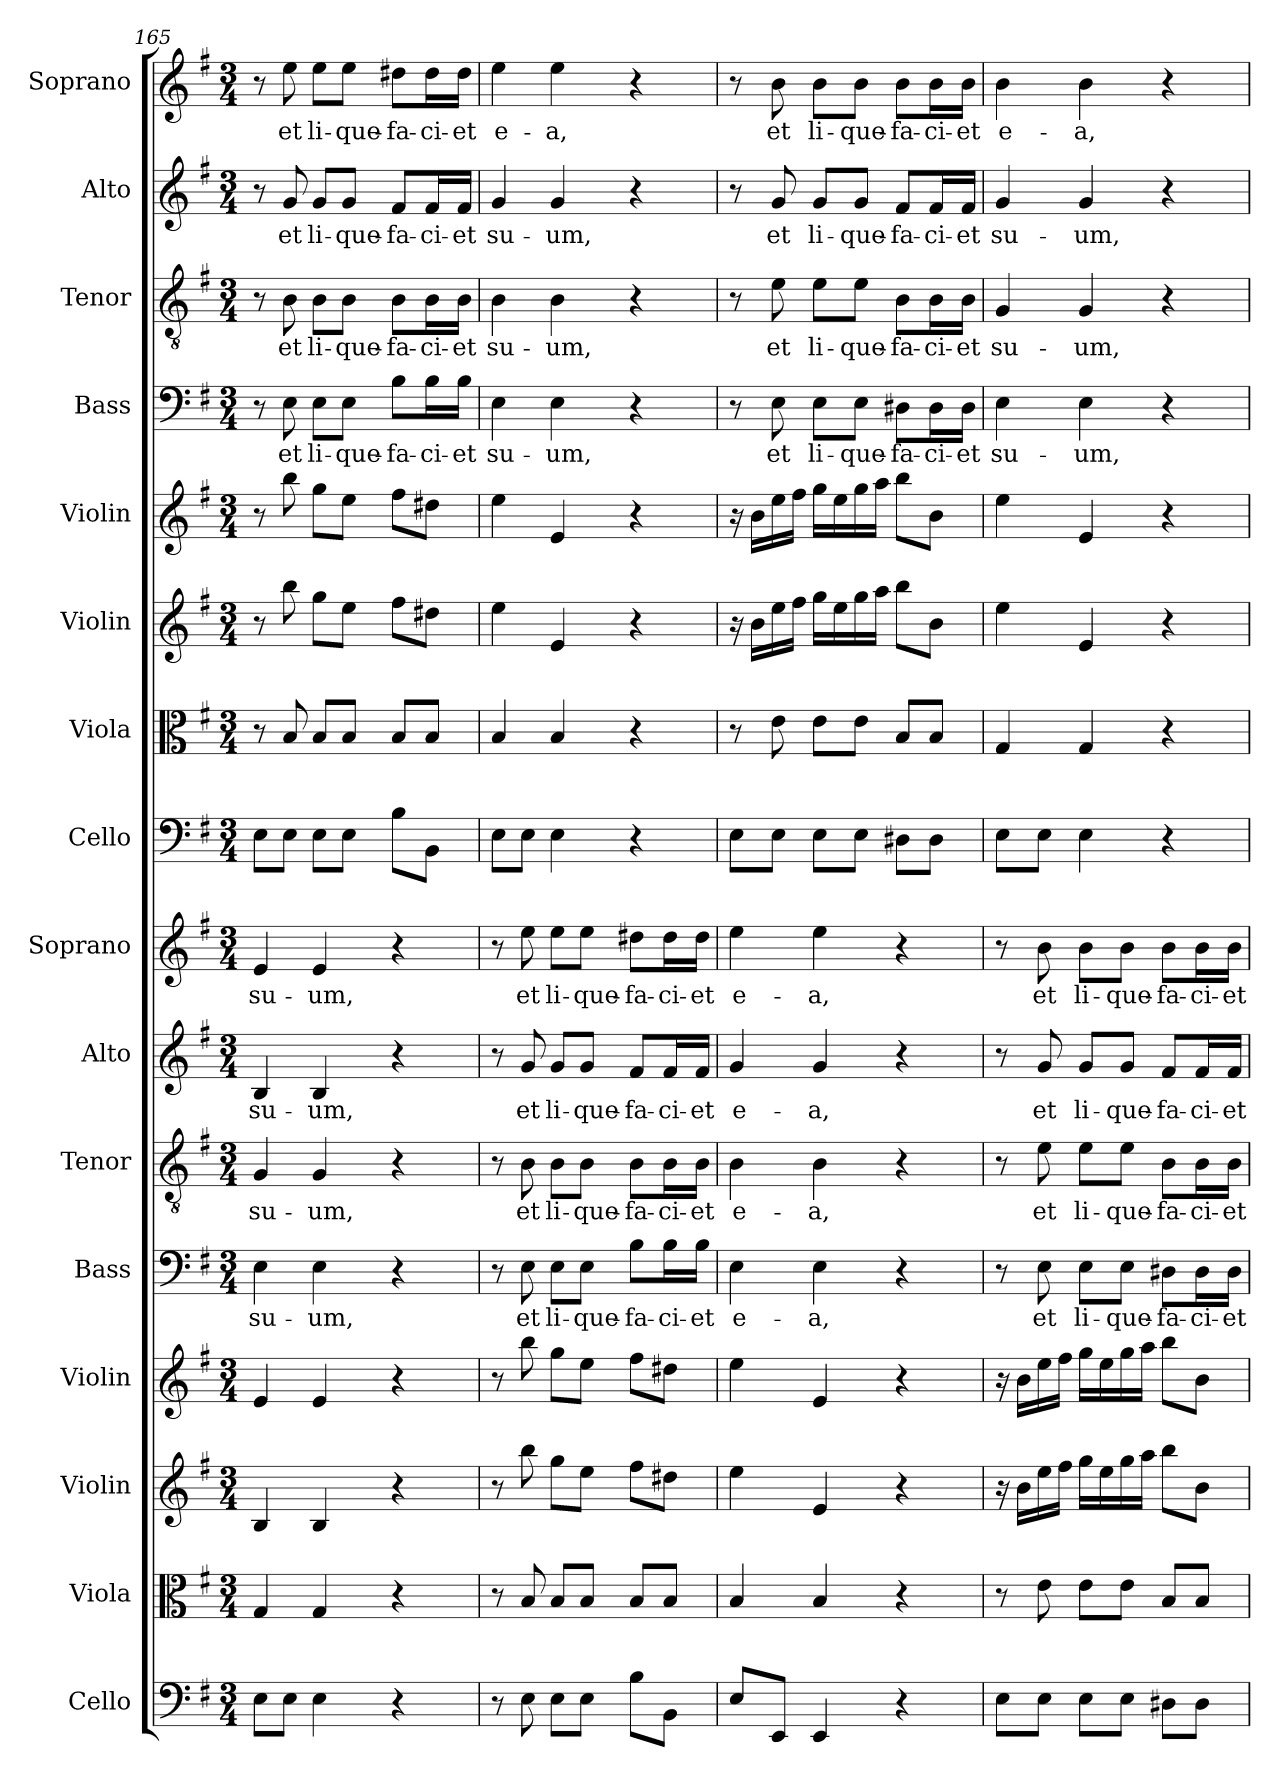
**kern	**kern	**kern	**kern	**kern	**text	**kern	**text	**kern	**text	**kern	**text	**kern	**kern	**kern	**kern	**kern	**text	**kern	**text	**kern	**text	**kern	**text
*part16	*part15	*part14	*part13	*part12	*part12	*part11	*part11	*part10	*part10	*part9	*part9	*part8	*part7	*part6	*part5	*part4	*part4	*part3	*part3	*part2	*part2	*part1	*part1
*staff16	*staff15	*staff14	*staff13	*staff12	*staff12	*staff11	*staff11	*staff10	*staff10	*staff9	*staff9	*staff8	*staff7	*staff6	*staff5	*staff4	*staff4	*staff3	*staff3	*staff2	*staff2	*staff1	*staff1
*I"Cello	*I"Viola	*I"Violin	*I"Violin	*I"Bass	*	*I"Tenor	*	*I"Alto	*	*I"Soprano	*	*I"Cello	*I"Viola	*I"Violin	*I"Violin	*I"Bass	*	*I"Tenor	*	*I"Alto	*	*I"Soprano	*
*	*I'Vla.	*I'Vln.	*I'Vln.	*I'B	*	*I'T	*	*I'A	*	*I'S	*	*	*I'Vla.	*I'Vln.	*I'Vln.	*I'B	*	*I'T	*	*I'A	*	*I'S	*
*clefF4	*clefC3	*clefG2	*clefG2	*clefF4	*	*clefGv2	*	*clefG2	*	*clefG2	*	*clefF4	*clefC3	*clefG2	*clefG2	*clefF4	*	*clefGv2	*	*clefG2	*	*clefG2	*
*k[f#]	*k[f#]	*k[f#]	*k[f#]	*k[f#]	*	*k[f#]	*	*k[f#]	*	*k[f#]	*	*k[f#]	*k[f#]	*k[f#]	*k[f#]	*k[f#]	*	*k[f#]	*	*k[f#]	*	*k[f#]	*
*e:	*e:	*e:	*e:	*e:	*	*e:	*	*e:	*	*e:	*	*e:	*e:	*e:	*e:	*e:	*	*e:	*	*e:	*	*e:	*
*M3/4	*M3/4	*M3/4	*M3/4	*M3/4	*	*M3/4	*	*M3/4	*	*M3/4	*	*M3/4	*M3/4	*M3/4	*M3/4	*M3/4	*	*M3/4	*	*M3/4	*	*M3/4	*
=165	=165	=165	=165	=165	=165	=165	=165	=165	=165	=165	=165	=165	=165	=165	=165	=165	=165	=165	=165	=165	=165	=165	=165
!	!	!	!	!	!LO:LY:b	!	!	!	!	!	!	!	!	!	!	!	!	!	!	!	!	!	!
!	!	!	!	!	!	!	!LO:LY:b	!	!	!	!	!	!	!	!	!	!	!	!	!	!	!	!
!	!	!	!	!	!	!	!	!	!LO:LY:b	!	!	!	!	!	!	!	!	!	!	!	!	!	!
!	!	!	!	!	!	!	!	!	!	!	!LO:LY:b	!	!	!	!	!	!	!	!	!	!	!	!
8E\L	4G/	4B/	4e/	4E\	su-	4G/	su-	4B/	su-	4e/	su-	8E\L	8r	8r	8r	8r	.	8r	.	8r	.	8r	.
!	!	!	!	!	!	!	!	!	!	!	!	!	!	!	!	!	!LO:LY:b	!	!	!	!	!	!
!	!	!	!	!	!	!	!	!	!	!	!	!	!	!	!	!	!	!	!LO:LY:b	!	!	!	!
!	!	!	!	!	!	!	!	!	!	!	!	!	!	!	!	!	!	!	!	!	!LO:LY:b	!	!
!	!	!	!	!	!	!	!	!	!	!	!	!	!	!	!	!	!	!	!	!	!	!	!LO:LY:b
8E\J	.	.	.	.	.	.	.	.	.	.	.	8E\J	8B/	8bb\	8bb\	8E\	et	8B\	et	8g/	et	8ee\	et
!	!	!	!	!	!LO:LY:b	!	!	!	!	!	!	!	!	!	!	!	!	!	!	!	!	!	!
!	!	!	!	!	!	!	!LO:LY:b	!	!	!	!	!	!	!	!	!	!	!	!	!	!	!	!
!	!	!	!	!	!	!	!	!	!LO:LY:b	!	!	!	!	!	!	!	!	!	!	!	!	!	!
!	!	!	!	!	!	!	!	!	!	!	!LO:LY:b	!	!	!	!	!	!	!	!	!	!	!	!
!	!	!	!	!	!	!	!	!	!	!	!	!	!	!	!	!	!LO:LY:b	!	!	!	!	!	!
!	!	!	!	!	!	!	!	!	!	!	!	!	!	!	!	!	!	!	!LO:LY:b	!	!	!	!
!	!	!	!	!	!	!	!	!	!	!	!	!	!	!	!	!	!	!	!	!	!LO:LY:b	!	!
!	!	!	!	!	!	!	!	!	!	!	!	!	!	!	!	!	!	!	!	!	!	!	!LO:LY:b
4E\	4G/	4B/	4e/	4E\	-um,	4G/	-um,	4B/	-um,	4e/	-um,	8E\L	8B/L	8gg\L	8gg\L	8E\L	li-	8B\L	li-	8g/L	li-	8ee\L	li-
!	!	!	!	!	!	!	!	!	!	!	!	!	!	!	!	!	!LO:LY:b	!	!	!	!	!	!
!	!	!	!	!	!	!	!	!	!	!	!	!	!	!	!	!	!	!	!LO:LY:b	!	!	!	!
!	!	!	!	!	!	!	!	!	!	!	!	!	!	!	!	!	!	!	!	!	!LO:LY:b	!	!
!	!	!	!	!	!	!	!	!	!	!	!	!	!	!	!	!	!	!	!	!	!	!	!LO:LY:b
.	.	.	.	.	.	.	.	.	.	.	.	8E\J	8B/J	8ee\J	8ee\J	8E\J	-que-	8B\J	-que-	8g/J	-que-	8ee\J	-que-
!	!	!	!	!	!	!	!	!	!	!	!	!	!	!	!	!	!LO:LY:b	!	!	!	!	!	!
!	!	!	!	!	!	!	!	!	!	!	!	!	!	!	!	!	!	!	!LO:LY:b	!	!	!	!
!	!	!	!	!	!	!	!	!	!	!	!	!	!	!	!	!	!	!	!	!	!LO:LY:b	!	!
!	!	!	!	!	!	!	!	!	!	!	!	!	!	!	!	!	!	!	!	!	!	!	!LO:LY:b
4r	4r	4r	4r	4r	.	4r	.	4r	.	4r	.	8B\L	8B/L	8ff#\L	8ff#\L	8B\L	-fa-	8B\L	-fa-	8f#/L	-fa-	8dd#X\L	-fa-
!	!	!	!	!	!	!	!	!	!	!	!	!	!	!	!	!	!LO:LY:b	!	!	!	!	!	!
!	!	!	!	!	!	!	!	!	!	!	!	!	!	!	!	!	!	!	!LO:LY:b	!	!	!	!
!	!	!	!	!	!	!	!	!	!	!	!	!	!	!	!	!	!	!	!	!	!LO:LY:b	!	!
!	!	!	!	!	!	!	!	!	!	!	!	!	!	!	!	!	!	!	!	!	!	!	!LO:LY:b
.	.	.	.	.	.	.	.	.	.	.	.	8BB\J	8B/J	8dd#X\J	8dd#X\J	16B\L	-ci-	16B\L	-ci-	16f#/L	-ci-	16dd#\L	-ci-
!	!	!	!	!	!	!	!	!	!	!	!	!	!	!	!	!	!LO:LY:b	!	!	!	!	!	!
!	!	!	!	!	!	!	!	!	!	!	!	!	!	!	!	!	!	!	!LO:LY:b	!	!	!	!
!	!	!	!	!	!	!	!	!	!	!	!	!	!	!	!	!	!	!	!	!	!LO:LY:b	!	!
!	!	!	!	!	!	!	!	!	!	!	!	!	!	!	!	!	!	!	!	!	!	!	!LO:LY:b
.	.	.	.	.	.	.	.	.	.	.	.	.	.	.	.	16B\JJ	-et	16B\JJ	-et	16f#/JJ	-et	16dd#\JJ	-et
=166	=166	=166	=166	=166	=166	=166	=166	=166	=166	=166	=166	=166	=166	=166	=166	=166	=166	=166	=166	=166	=166	=166	=166
!	!	!	!	!	!	!	!	!	!	!	!	!	!	!	!	!	!LO:LY:b	!	!	!	!	!	!
!	!	!	!	!	!	!	!	!	!	!	!	!	!	!	!	!	!	!	!LO:LY:b	!	!	!	!
!	!	!	!	!	!	!	!	!	!	!	!	!	!	!	!	!	!	!	!	!	!LO:LY:b	!	!
!	!	!	!	!	!	!	!	!	!	!	!	!	!	!	!	!	!	!	!	!	!	!	!LO:LY:b
8r	8r	8r	8r	8r	.	8r	.	8r	.	8r	.	8E\L	4B/	4ee\	4ee\	4E\	su-	4B\	su-	4g/	su-	4ee\	e-
!	!	!	!	!	!LO:LY:b	!	!	!	!	!	!	!	!	!	!	!	!	!	!	!	!	!	!
!	!	!	!	!	!	!	!LO:LY:b	!	!	!	!	!	!	!	!	!	!	!	!	!	!	!	!
!	!	!	!	!	!	!	!	!	!LO:LY:b	!	!	!	!	!	!	!	!	!	!	!	!	!	!
!	!	!	!	!	!	!	!	!	!	!	!LO:LY:b	!	!	!	!	!	!	!	!	!	!	!	!
8E\	8B/	8bb\	8bb\	8E\	et	8B\	et	8g/	et	8ee\	et	8E\J	.	.	.	.	.	.	.	.	.	.	.
!	!	!	!	!	!LO:LY:b	!	!	!	!	!	!	!	!	!	!	!	!	!	!	!	!	!	!
!	!	!	!	!	!	!	!LO:LY:b	!	!	!	!	!	!	!	!	!	!	!	!	!	!	!	!
!	!	!	!	!	!	!	!	!	!LO:LY:b	!	!	!	!	!	!	!	!	!	!	!	!	!	!
!	!	!	!	!	!	!	!	!	!	!	!LO:LY:b	!	!	!	!	!	!	!	!	!	!	!	!
!	!	!	!	!	!	!	!	!	!	!	!	!	!	!	!	!	!LO:LY:b	!	!	!	!	!	!
!	!	!	!	!	!	!	!	!	!	!	!	!	!	!	!	!	!	!	!LO:LY:b	!	!	!	!
!	!	!	!	!	!	!	!	!	!	!	!	!	!	!	!	!	!	!	!	!	!LO:LY:b	!	!
!	!	!	!	!	!	!	!	!	!	!	!	!	!	!	!	!	!	!	!	!	!	!	!LO:LY:b
8E\L	8B/L	8gg\L	8gg\L	8E\L	li-	8B\L	li-	8g/L	li-	8ee\L	li-	4E\	4B/	4e/	4e/	4E\	-um,	4B\	-um,	4g/	-um,	4ee\	-a,
!	!	!	!	!	!LO:LY:b	!	!	!	!	!	!	!	!	!	!	!	!	!	!	!	!	!	!
!	!	!	!	!	!	!	!LO:LY:b	!	!	!	!	!	!	!	!	!	!	!	!	!	!	!	!
!	!	!	!	!	!	!	!	!	!LO:LY:b	!	!	!	!	!	!	!	!	!	!	!	!	!	!
!	!	!	!	!	!	!	!	!	!	!	!LO:LY:b	!	!	!	!	!	!	!	!	!	!	!	!
8E\J	8B/J	8ee\J	8ee\J	8E\J	-que-	8B\J	-que-	8g/J	-que-	8ee\J	-que-	.	.	.	.	.	.	.	.	.	.	.	.
!	!	!	!	!	!LO:LY:b	!	!	!	!	!	!	!	!	!	!	!	!	!	!	!	!	!	!
!	!	!	!	!	!	!	!LO:LY:b	!	!	!	!	!	!	!	!	!	!	!	!	!	!	!	!
!	!	!	!	!	!	!	!	!	!LO:LY:b	!	!	!	!	!	!	!	!	!	!	!	!	!	!
!	!	!	!	!	!	!	!	!	!	!	!LO:LY:b	!	!	!	!	!	!	!	!	!	!	!	!
8B\L	8B/L	8ff#\L	8ff#\L	8B\L	-fa-	8B\L	-fa-	8f#/L	-fa-	8dd#X\L	-fa-	4r	4r	4r	4r	4r	.	4r	.	4r	.	4r	.
!	!	!	!	!	!LO:LY:b	!	!	!	!	!	!	!	!	!	!	!	!	!	!	!	!	!	!
!	!	!	!	!	!	!	!LO:LY:b	!	!	!	!	!	!	!	!	!	!	!	!	!	!	!	!
!	!	!	!	!	!	!	!	!	!LO:LY:b	!	!	!	!	!	!	!	!	!	!	!	!	!	!
!	!	!	!	!	!	!	!	!	!	!	!LO:LY:b	!	!	!	!	!	!	!	!	!	!	!	!
8BB\J	8B/J	8dd#X\J	8dd#X\J	16B\L	-ci-	16B\L	-ci-	16f#/L	-ci-	16dd#\L	-ci-	.	.	.	.	.	.	.	.	.	.	.	.
!	!	!	!	!	!LO:LY:b	!	!	!	!	!	!	!	!	!	!	!	!	!	!	!	!	!	!
!	!	!	!	!	!	!	!LO:LY:b	!	!	!	!	!	!	!	!	!	!	!	!	!	!	!	!
!	!	!	!	!	!	!	!	!	!LO:LY:b	!	!	!	!	!	!	!	!	!	!	!	!	!	!
!	!	!	!	!	!	!	!	!	!	!	!LO:LY:b	!	!	!	!	!	!	!	!	!	!	!	!
.	.	.	.	16B\JJ	-et	16B\JJ	-et	16f#/JJ	-et	16dd#\JJ	-et	.	.	.	.	.	.	.	.	.	.	.	.
!!LO:PB:g=z
=167	=167	=167	=167	=167	=167	=167	=167	=167	=167	=167	=167	=167	=167	=167	=167	=167	=167	=167	=167	=167	=167	=167	=167
!	!	!	!	!	!LO:LY:b	!	!	!	!	!	!	!	!	!	!	!	!	!	!	!	!	!	!
!	!	!	!	!	!	!	!LO:LY:b	!	!	!	!	!	!	!	!	!	!	!	!	!	!	!	!
!	!	!	!	!	!	!	!	!	!LO:LY:b	!	!	!	!	!	!	!	!	!	!	!	!	!	!
!	!	!	!	!	!	!	!	!	!	!	!LO:LY:b	!	!	!	!	!	!	!	!	!	!	!	!
8E/L	4B/	4ee\	4ee\	4E\	e-	4B\	e-	4g/	e-	4ee\	e-	8E\L	8r	16r	16r	8r	.	8r	.	8r	.	8r	.
.	.	.	.	.	.	.	.	.	.	.	.	.	.	16b\LL	16b\LL	.	.	.	.	.	.	.	.
!	!	!	!	!	!	!	!	!	!	!	!	!	!	!	!	!	!LO:LY:b	!	!	!	!	!	!
!	!	!	!	!	!	!	!	!	!	!	!	!	!	!	!	!	!	!	!LO:LY:b	!	!	!	!
!	!	!	!	!	!	!	!	!	!	!	!	!	!	!	!	!	!	!	!	!	!LO:LY:b	!	!
!	!	!	!	!	!	!	!	!	!	!	!	!	!	!	!	!	!	!	!	!	!	!	!LO:LY:b
8EE/J	.	.	.	.	.	.	.	.	.	.	.	8E\J	8e\	16ee\	16ee\	8E\	et	8e\	et	8g/	et	8b\	et
.	.	.	.	.	.	.	.	.	.	.	.	.	.	16ff#\JJ	16ff#\JJ	.	.	.	.	.	.	.	.
!	!	!	!	!	!LO:LY:b	!	!	!	!	!	!	!	!	!	!	!	!	!	!	!	!	!	!
!	!	!	!	!	!	!	!LO:LY:b	!	!	!	!	!	!	!	!	!	!	!	!	!	!	!	!
!	!	!	!	!	!	!	!	!	!LO:LY:b	!	!	!	!	!	!	!	!	!	!	!	!	!	!
!	!	!	!	!	!	!	!	!	!	!	!LO:LY:b	!	!	!	!	!	!	!	!	!	!	!	!
!	!	!	!	!	!	!	!	!	!	!	!	!	!	!	!	!	!LO:LY:b	!	!	!	!	!	!
!	!	!	!	!	!	!	!	!	!	!	!	!	!	!	!	!	!	!	!LO:LY:b	!	!	!	!
!	!	!	!	!	!	!	!	!	!	!	!	!	!	!	!	!	!	!	!	!	!LO:LY:b	!	!
!	!	!	!	!	!	!	!	!	!	!	!	!	!	!	!	!	!	!	!	!	!	!	!LO:LY:b
4EE/	4B/	4e/	4e/	4E\	-a,	4B\	-a,	4g/	-a,	4ee\	-a,	8E\L	8e\L	16gg\LL	16gg\LL	8E\L	li-	8e\L	li-	8g/L	li-	8b\L	li-
.	.	.	.	.	.	.	.	.	.	.	.	.	.	16ee\	16ee\	.	.	.	.	.	.	.	.
!	!	!	!	!	!	!	!	!	!	!	!	!	!	!	!	!	!LO:LY:b	!	!	!	!	!	!
!	!	!	!	!	!	!	!	!	!	!	!	!	!	!	!	!	!	!	!LO:LY:b	!	!	!	!
!	!	!	!	!	!	!	!	!	!	!	!	!	!	!	!	!	!	!	!	!	!LO:LY:b	!	!
!	!	!	!	!	!	!	!	!	!	!	!	!	!	!	!	!	!	!	!	!	!	!	!LO:LY:b
.	.	.	.	.	.	.	.	.	.	.	.	8E\J	8e\J	16gg\	16gg\	8E\J	-que-	8e\J	-que-	8g/J	-que-	8b\J	-que-
.	.	.	.	.	.	.	.	.	.	.	.	.	.	16aa\JJ	16aa\JJ	.	.	.	.	.	.	.	.
!	!	!	!	!	!	!	!	!	!	!	!	!	!	!	!	!	!LO:LY:b	!	!	!	!	!	!
!	!	!	!	!	!	!	!	!	!	!	!	!	!	!	!	!	!	!	!LO:LY:b	!	!	!	!
!	!	!	!	!	!	!	!	!	!	!	!	!	!	!	!	!	!	!	!	!	!LO:LY:b	!	!
!	!	!	!	!	!	!	!	!	!	!	!	!	!	!	!	!	!	!	!	!	!	!	!LO:LY:b
4r	4r	4r	4r	4r	.	4r	.	4r	.	4r	.	8D#X\L	8B/L	8bb\L	8bb\L	8D#X\L	-fa-	8B\L	-fa-	8f#/L	-fa-	8b\L	-fa-
!	!	!	!	!	!	!	!	!	!	!	!	!	!	!	!	!	!LO:LY:b	!	!	!	!	!	!
!	!	!	!	!	!	!	!	!	!	!	!	!	!	!	!	!	!	!	!LO:LY:b	!	!	!	!
!	!	!	!	!	!	!	!	!	!	!	!	!	!	!	!	!	!	!	!	!	!LO:LY:b	!	!
!	!	!	!	!	!	!	!	!	!	!	!	!	!	!	!	!	!	!	!	!	!	!	!LO:LY:b
.	.	.	.	.	.	.	.	.	.	.	.	8D#\J	8B/J	8b\J	8b\J	16D#\L	-ci-	16B\L	-ci-	16f#/L	-ci-	16b\L	-ci-
!	!	!	!	!	!	!	!	!	!	!	!	!	!	!	!	!	!LO:LY:b	!	!	!	!	!	!
!	!	!	!	!	!	!	!	!	!	!	!	!	!	!	!	!	!	!	!LO:LY:b	!	!	!	!
!	!	!	!	!	!	!	!	!	!	!	!	!	!	!	!	!	!	!	!	!	!LO:LY:b	!	!
!	!	!	!	!	!	!	!	!	!	!	!	!	!	!	!	!	!	!	!	!	!	!	!LO:LY:b
.	.	.	.	.	.	.	.	.	.	.	.	.	.	.	.	16D#\JJ	-et	16B\JJ	-et	16f#/JJ	-et	16b\JJ	-et
=168	=168	=168	=168	=168	=168	=168	=168	=168	=168	=168	=168	=168	=168	=168	=168	=168	=168	=168	=168	=168	=168	=168	=168
!	!	!	!	!	!	!	!	!	!	!	!	!	!	!	!	!	!LO:LY:b	!	!	!	!	!	!
!	!	!	!	!	!	!	!	!	!	!	!	!	!	!	!	!	!	!	!LO:LY:b	!	!	!	!
!	!	!	!	!	!	!	!	!	!	!	!	!	!	!	!	!	!	!	!	!	!LO:LY:b	!	!
!	!	!	!	!	!	!	!	!	!	!	!	!	!	!	!	!	!	!	!	!	!	!	!LO:LY:b
8E\L	8r	16r	16r	8r	.	8r	.	8r	.	8r	.	8E\L	4G/	4ee\	4ee\	4E\	su-	4G/	su-	4g/	su-	4b\	e-
.	.	16b\LL	16b\LL	.	.	.	.	.	.	.	.	.	.	.	.	.	.	.	.	.	.	.	.
!	!	!	!	!	!LO:LY:b	!	!	!	!	!	!	!	!	!	!	!	!	!	!	!	!	!	!
!	!	!	!	!	!	!	!LO:LY:b	!	!	!	!	!	!	!	!	!	!	!	!	!	!	!	!
!	!	!	!	!	!	!	!	!	!LO:LY:b	!	!	!	!	!	!	!	!	!	!	!	!	!	!
!	!	!	!	!	!	!	!	!	!	!	!LO:LY:b	!	!	!	!	!	!	!	!	!	!	!	!
8E\J	8e\	16ee\	16ee\	8E\	et	8e\	et	8g/	et	8b\	et	8E\J	.	.	.	.	.	.	.	.	.	.	.
.	.	16ff#\JJ	16ff#\JJ	.	.	.	.	.	.	.	.	.	.	.	.	.	.	.	.	.	.	.	.
!	!	!	!	!	!LO:LY:b	!	!	!	!	!	!	!	!	!	!	!	!	!	!	!	!	!	!
!	!	!	!	!	!	!	!LO:LY:b	!	!	!	!	!	!	!	!	!	!	!	!	!	!	!	!
!	!	!	!	!	!	!	!	!	!LO:LY:b	!	!	!	!	!	!	!	!	!	!	!	!	!	!
!	!	!	!	!	!	!	!	!	!	!	!LO:LY:b	!	!	!	!	!	!	!	!	!	!	!	!
!	!	!	!	!	!	!	!	!	!	!	!	!	!	!	!	!	!LO:LY:b	!	!	!	!	!	!
!	!	!	!	!	!	!	!	!	!	!	!	!	!	!	!	!	!	!	!LO:LY:b	!	!	!	!
!	!	!	!	!	!	!	!	!	!	!	!	!	!	!	!	!	!	!	!	!	!LO:LY:b	!	!
!	!	!	!	!	!	!	!	!	!	!	!	!	!	!	!	!	!	!	!	!	!	!	!LO:LY:b
8E\L	8e\L	16gg\LL	16gg\LL	8E\L	li-	8e\L	li-	8g/L	li-	8b\L	li-	4E\	4G/	4e/	4e/	4E\	-um,	4G/	-um,	4g/	-um,	4b\	-a,
.	.	16ee\	16ee\	.	.	.	.	.	.	.	.	.	.	.	.	.	.	.	.	.	.	.	.
!	!	!	!	!	!LO:LY:b	!	!	!	!	!	!	!	!	!	!	!	!	!	!	!	!	!	!
!	!	!	!	!	!	!	!LO:LY:b	!	!	!	!	!	!	!	!	!	!	!	!	!	!	!	!
!	!	!	!	!	!	!	!	!	!LO:LY:b	!	!	!	!	!	!	!	!	!	!	!	!	!	!
!	!	!	!	!	!	!	!	!	!	!	!LO:LY:b	!	!	!	!	!	!	!	!	!	!	!	!
8E\J	8e\J	16gg\	16gg\	8E\J	-que-	8e\J	-que-	8g/J	-que-	8b\J	-que-	.	.	.	.	.	.	.	.	.	.	.	.
.	.	16aa\JJ	16aa\JJ	.	.	.	.	.	.	.	.	.	.	.	.	.	.	.	.	.	.	.	.
!	!	!	!	!	!LO:LY:b	!	!	!	!	!	!	!	!	!	!	!	!	!	!	!	!	!	!
!	!	!	!	!	!	!	!LO:LY:b	!	!	!	!	!	!	!	!	!	!	!	!	!	!	!	!
!	!	!	!	!	!	!	!	!	!LO:LY:b	!	!	!	!	!	!	!	!	!	!	!	!	!	!
!	!	!	!	!	!	!	!	!	!	!	!LO:LY:b	!	!	!	!	!	!	!	!	!	!	!	!
8D#X\L	8B/L	8bb\L	8bb\L	8D#X\L	-fa-	8B\L	-fa-	8f#/L	-fa-	8b\L	-fa-	4r	4r	4r	4r	4r	.	4r	.	4r	.	4r	.
!	!	!	!	!	!LO:LY:b	!	!	!	!	!	!	!	!	!	!	!	!	!	!	!	!	!	!
!	!	!	!	!	!	!	!LO:LY:b	!	!	!	!	!	!	!	!	!	!	!	!	!	!	!	!
!	!	!	!	!	!	!	!	!	!LO:LY:b	!	!	!	!	!	!	!	!	!	!	!	!	!	!
!	!	!	!	!	!	!	!	!	!	!	!LO:LY:b	!	!	!	!	!	!	!	!	!	!	!	!
8D#\J	8B/J	8b\J	8b\J	16D#\L	-ci-	16B\L	-ci-	16f#/L	-ci-	16b\L	-ci-	.	.	.	.	.	.	.	.	.	.	.	.
!	!	!	!	!	!LO:LY:b	!	!	!	!	!	!	!	!	!	!	!	!	!	!	!	!	!	!
!	!	!	!	!	!	!	!LO:LY:b	!	!	!	!	!	!	!	!	!	!	!	!	!	!	!	!
!	!	!	!	!	!	!	!	!	!LO:LY:b	!	!	!	!	!	!	!	!	!	!	!	!	!	!
!	!	!	!	!	!	!	!	!	!	!	!LO:LY:b	!	!	!	!	!	!	!	!	!	!	!	!
.	.	.	.	16D#\JJ	-et	16B\JJ	-et	16f#/JJ	-et	16b\JJ	-et	.	.	.	.	.	.	.	.	.	.	.	.
=	=	=	=	=	=	=	=	=	=	=	=	=	=	=	=	=	=	=	=	=	=	=	=
*-	*-	*-	*-	*-	*-	*-	*-	*-	*-	*-	*-	*-	*-	*-	*-	*-	*-	*-	*-	*-	*-	*-	*-
